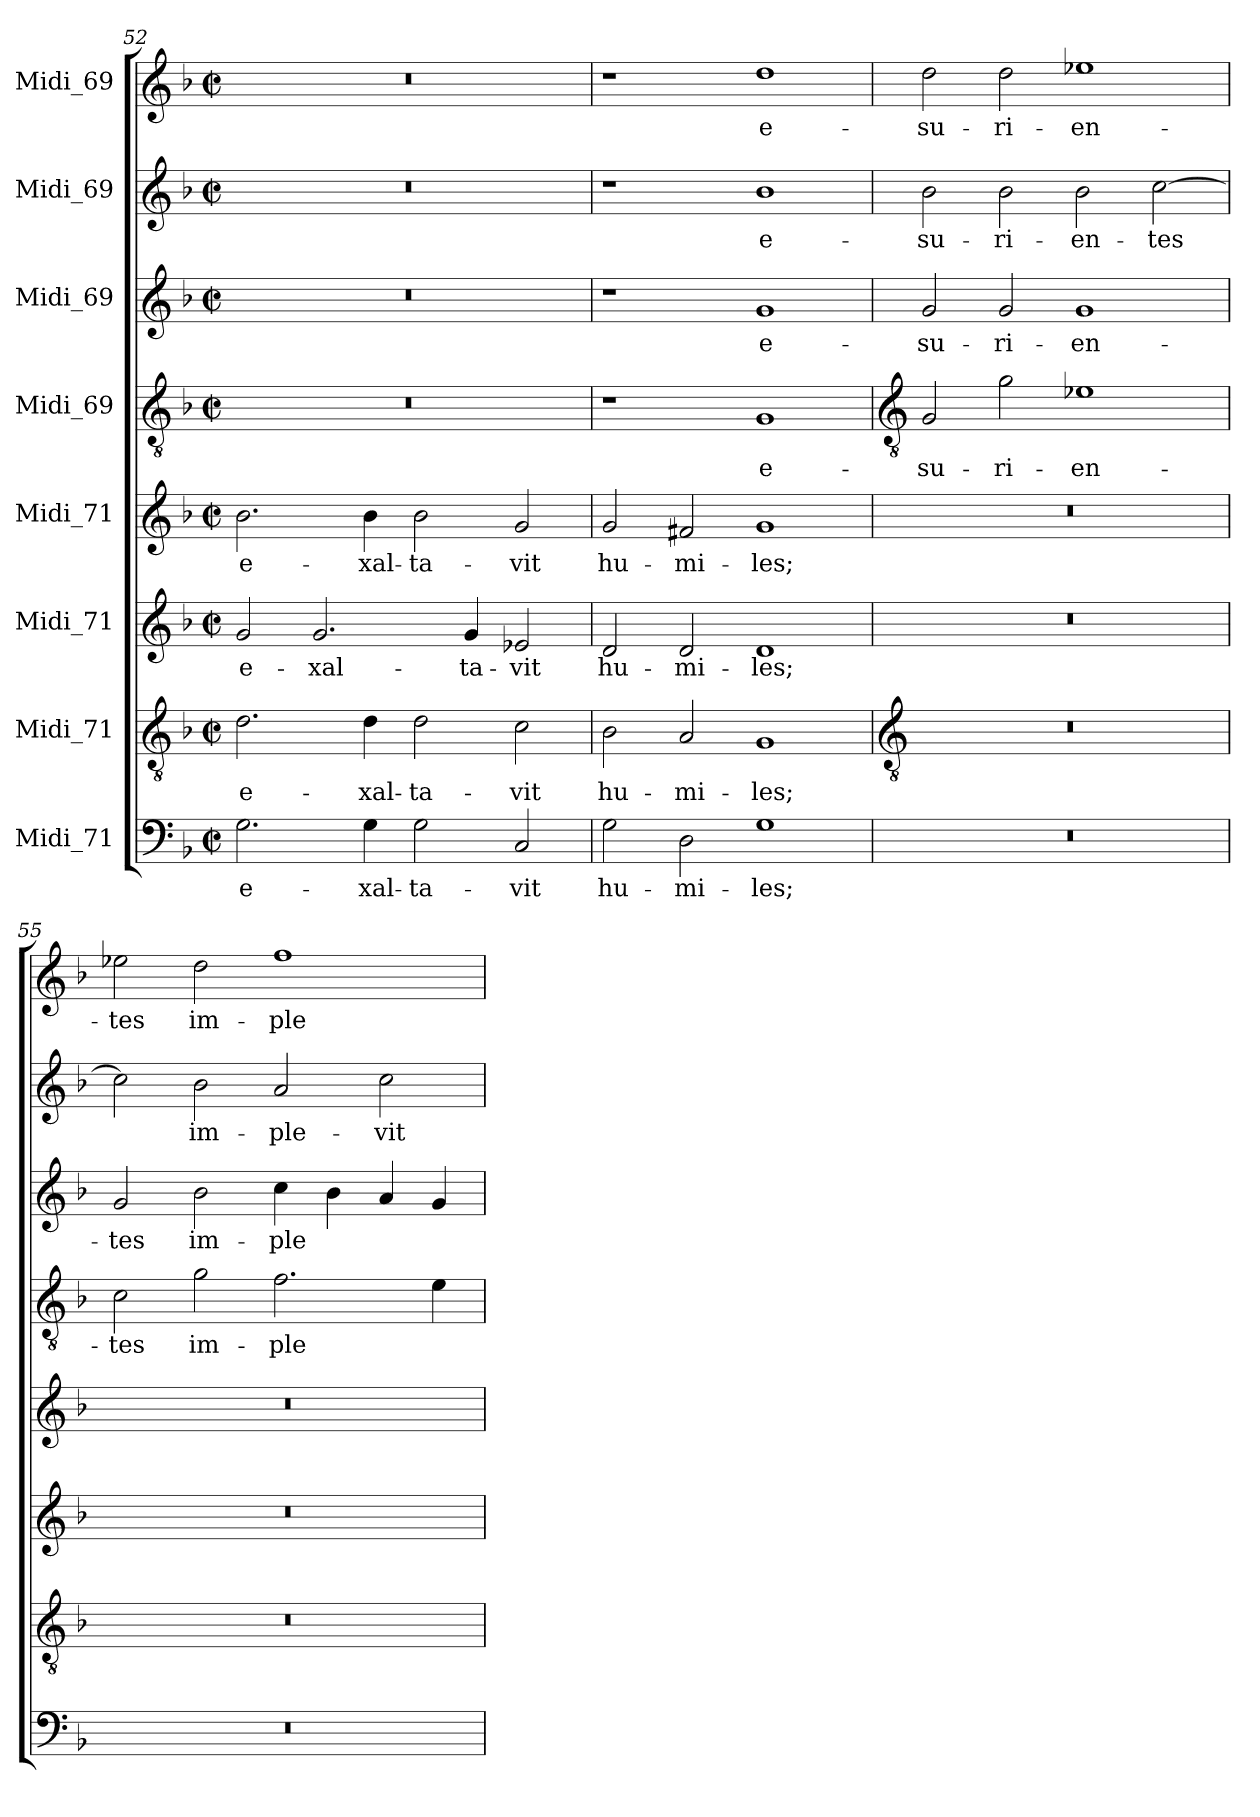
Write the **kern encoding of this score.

**kern	**text	**kern	**text	**kern	**text	**kern	**text	**kern	**text	**kern	**text	**kern	**text	**kern	**text
*part8	*part8	*part7	*part7	*part6	*part6	*part5	*part5	*part4	*part4	*part3	*part3	*part2	*part2	*part1	*part1
*staff8	*staff8	*staff7	*staff7	*staff6	*staff6	*staff5	*staff5	*staff4	*staff4	*staff3	*staff3	*staff2	*staff2	*staff1	*staff1
*I"Midi_71	*	*I"Midi_71	*	*I"Midi_71	*	*I"Midi_71	*	*I"Midi_69	*	*I"Midi_69	*	*I"Midi_69	*	*I"Midi_69	*
*clefF4	*	*clefGv2	*	*clefG2	*	*clefG2	*	*clefGv2	*	*clefG2	*	*clefG2	*	*clefG2	*
*k[b-]	*	*k[b-]	*	*k[b-]	*	*k[b-]	*	*k[b-]	*	*k[b-]	*	*k[b-]	*	*k[b-]	*
*F:	*	*F:	*	*F:	*	*F:	*	*F:	*	*F:	*	*F:	*	*F:	*
*M4/2	*	*M4/2	*	*M4/2	*	*M4/2	*	*M4/2	*	*M4/2	*	*M4/2	*	*M4/2	*
*met(c|)	*	*met(c|)	*	*met(c|)	*	*met(c|)	*	*met(c|)	*	*met(c|)	*	*met(c|)	*	*met(c|)	*
=52	=52	=52	=52	=52	=52	=52	=52	=52	=52	=52	=52	=52	=52	=52	=52
!	!LO:LY:b	!	!LO:LY:b	!	!LO:LY:b	!	!LO:LY:b	!	!	!	!	!	!	!	!
2.G	e-	2.d	e-	2g	e-	2.b-	e-	0r	.	0r	.	0r	.	0r	.
!	!	!	!	!	!LO:LY:b	!	!	!	!	!	!	!	!	!	!
.	.	.	.	2.g	-xal-	.	.	.	.	.	.	.	.	.	.
!	!LO:LY:b	!	!LO:LY:b	!	!	!	!LO:LY:b	!	!	!	!	!	!	!	!
4G	-xal-	4d	-xal-	.	.	4b-	-xal-	.	.	.	.	.	.	.	.
!	!LO:LY:b	!	!LO:LY:b	!	!	!	!LO:LY:b	!	!	!	!	!	!	!	!
2G	-ta-	2d	-ta-	.	.	2b-	-ta-	.	.	.	.	.	.	.	.
!	!	!	!	!	!LO:LY:b	!	!	!	!	!	!	!	!	!	!
.	.	.	.	4g	-ta-	.	.	.	.	.	.	.	.	.	.
!	!LO:LY:b	!	!LO:LY:b	!	!LO:LY:b	!	!LO:LY:b	!	!	!	!	!	!	!	!
2C	-vit	2c	-vit	2e-X	-vit	2g	-vit	.	.	.	.	.	.	.	.
=53	=53	=53	=53	=53	=53	=53	=53	=53	=53	=53	=53	=53	=53	=53	=53
!	!LO:LY:b	!	!LO:LY:b	!	!LO:LY:b	!	!LO:LY:b	!	!	!	!	!	!	!	!
2G	hu-	2B-	hu-	2d	hu-	2g	hu-	1r	.	1r	.	1r	.	1r	.
!	!LO:LY:b	!	!LO:LY:b	!	!LO:LY:b	!	!LO:LY:b	!	!	!	!	!	!	!	!
2D	-mi-	2A	-mi-	2d	-mi-	2f#X	-mi-	.	.	.	.	.	.	.	.
!	!LO:LY:b	!	!LO:LY:b	!	!LO:LY:b	!	!LO:LY:b	!	!LO:LY:b	!	!LO:LY:b	!	!LO:LY:b	!	!LO:LY:b
1G	-les;	1G	-les;	1d	-les;	1g	-les;	1G	e-	1g	e-	1b-	e-	1dd	e-
!!LO:LB:g=z
=54	=54	=54	=54	=54	=54	=54	=54	=54	=54	=54	=54	=54	=54	=54	=54
*	*	*clefGv2	*	*	*	*	*	*clefGv2	*	*	*	*	*	*	*
!	!	!	!	!	!	!	!	!	!LO:LY:b	!	!LO:LY:b	!	!LO:LY:b	!	!LO:LY:b
0r	.	0r	.	0r	.	0r	.	2G	-su-	2g	-su-	2b-	-su-	2dd	-su-
!	!	!	!	!	!	!	!	!	!LO:LY:b	!	!LO:LY:b	!	!LO:LY:b	!	!LO:LY:b
.	.	.	.	.	.	.	.	2g	-ri-	2g	-ri-	2b-	-ri-	2dd	-ri-
!	!	!	!	!	!	!	!	!	!LO:LY:b	!	!LO:LY:b	!	!LO:LY:b	!	!LO:LY:b
.	.	.	.	.	.	.	.	1e-X	-en-	1g	-en-	2b-	-en-	1ee-X	-en-
!	!	!	!	!	!	!	!	!	!	!	!	!	!LO:LY:b	!	!
.	.	.	.	.	.	.	.	.	.	.	.	[2cc	-tes	.	.
=55	=55	=55	=55	=55	=55	=55	=55	=55	=55	=55	=55	=55	=55	=55	=55
!	!	!	!	!	!	!	!	!	!LO:LY:b	!	!LO:LY:b	!	!	!	!LO:LY:b
0r	.	0r	.	0r	.	0r	.	2c	-tes	2g	-tes	2cc]	.	2ee-X	-tes
!	!	!	!	!	!	!	!	!	!LO:LY:b	!	!LO:LY:b	!	!LO:LY:b	!	!LO:LY:b
.	.	.	.	.	.	.	.	2g	im-	2b-	im-	2b-	im-	2dd	im-
!	!	!	!	!	!	!	!	!	!LO:LY:b	!	!LO:LY:b	!	!LO:LY:b	!	!LO:LY:b
.	.	.	.	.	.	.	.	2.f	-ple	4cc	-ple	2a	-ple-	1ff	-ple-
.	.	.	.	.	.	.	.	.	.	4b-	.	.	.	.	.
!	!	!	!	!	!	!	!	!	!	!	!	!	!LO:LY:b	!	!
.	.	.	.	.	.	.	.	.	.	4a	.	2cc	-vit	.	.
.	.	.	.	.	.	.	.	4e	.	4g	.	.	.	.	.
=	=	=	=	=	=	=	=	=	=	=	=	=	=	=	=
*-	*-	*-	*-	*-	*-	*-	*-	*-	*-	*-	*-	*-	*-	*-	*-
